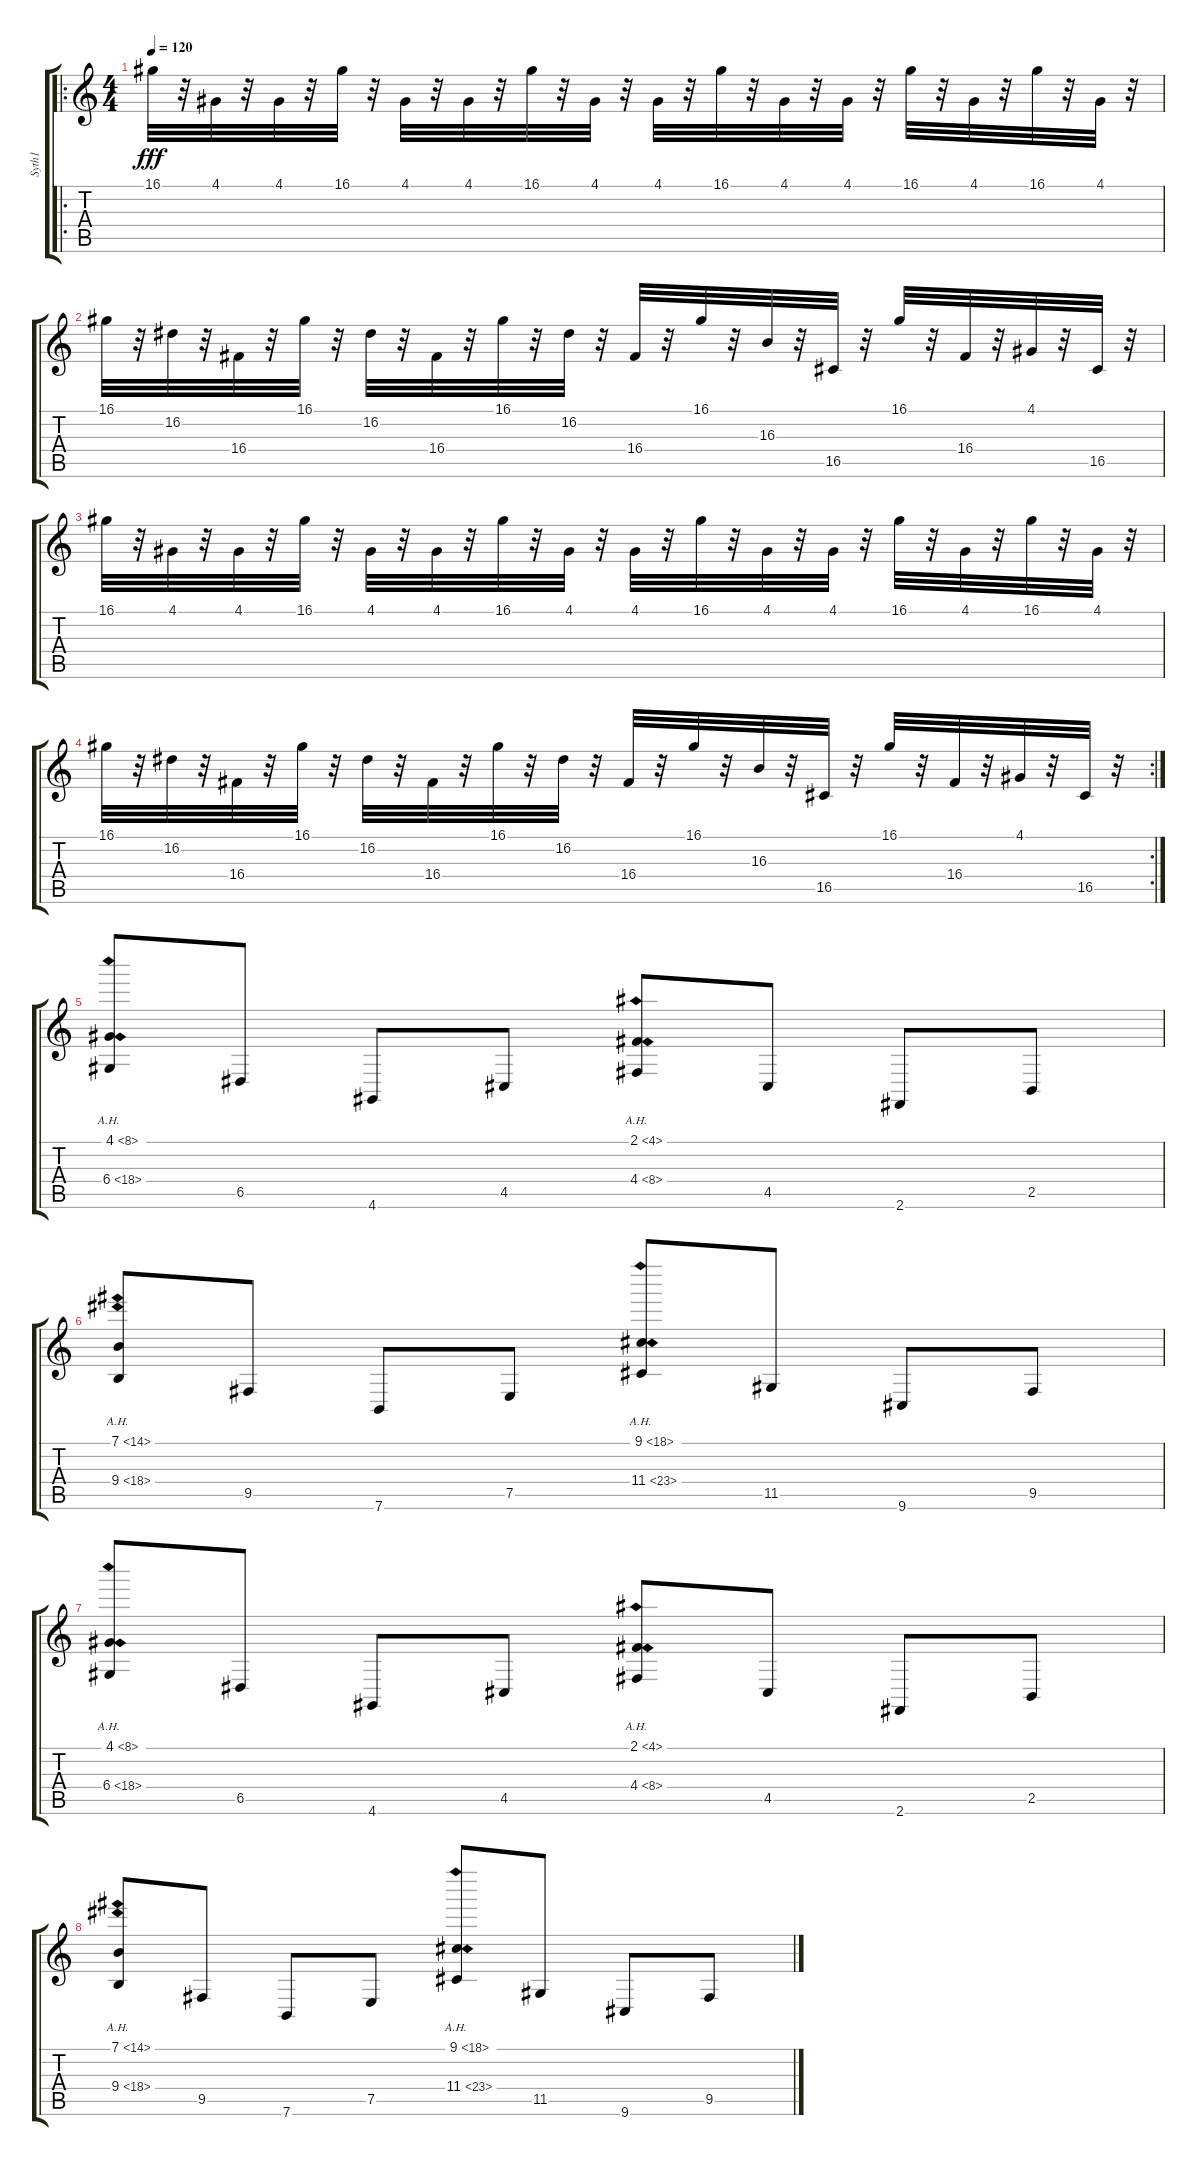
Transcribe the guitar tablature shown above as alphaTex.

\track ("Syth1" "Syth1") {instrument lead8bassandlead}
\staff {score tabs}
\tuning (E4 B3 G3 D3 A2 E2) {hide}
\ro
\ts (4 4)
\tempo 120
\clef g2
\ks c
16.1.32{dy fff} r.32 4.1.32 r.32 4.1.32 r.32 16.1.32 r.32 4.1.32 r.32 4.1.32 r.32 16.1.32 r.32 4.1.32 r.32 4.1.32 r.32 16.1.32 r.32 4.1.32 r.32 4.1.32 r.32 16.1.32 r.32 4.1.32 r.32 16.1.32 r.32 4.1.32 r.32 |
16.1.32 r.32 16.2.32 r.32 16.4.32 r.32 16.1.32 r.32 16.2.32 r.32 16.4.32 r.32 16.1.32 r.32 16.2.32 r.32 16.4.32 r.32 16.1.32 r.32 16.3.32 r.32 16.5.32 r.32 16.1.32 r.32 16.4.32 r.32 4.1.32 r.32 16.5.32 r.32 |
16.1.32 r.32 4.1.32 r.32 4.1.32 r.32 16.1.32 r.32 4.1.32 r.32 4.1.32 r.32 16.1.32 r.32 4.1.32 r.32 4.1.32 r.32 16.1.32 r.32 4.1.32 r.32 4.1.32 r.32 16.1.32 r.32 4.1.32 r.32 16.1.32 r.32 4.1.32 r.32 |
\rc 2
16.1.32 r.32 16.2.32 r.32 16.4.32 r.32 16.1.32 r.32 16.2.32 r.32 16.4.32 r.32 16.1.32 r.32 16.2.32 r.32 16.4.32 r.32 16.1.32 r.32 16.3.32 r.32 16.5.32 r.32 16.1.32 r.32 16.4.32 r.32 4.1.32 r.32 16.5.32 r.32 |
(4.1{ah 4} 6.4{ah 12}).8 6.5.8 4.6.8 4.5.8 (2.1{ah 2} 4.4{ah 4}).8 4.5.8 2.6.8 2.5.8 |
(7.1{ah 7} 9.4{ah 9}).8 9.5.8 7.6.8 7.5.8 (9.1{ah 9} 11.4{ah 12}).8 11.5.8 9.6.8 9.5.8 |
(4.1{ah 4} 6.4{ah 12}).8 6.5.8 4.6.8 4.5.8 (2.1{ah 2} 4.4{ah 4}).8 4.5.8 2.6.8 2.5.8 |
(7.1{ah 7} 9.4{ah 9}).8 9.5.8 7.6.8 7.5.8 (9.1{ah 9} 11.4{ah 12}).8 11.5.8 9.6.8 9.5.8
